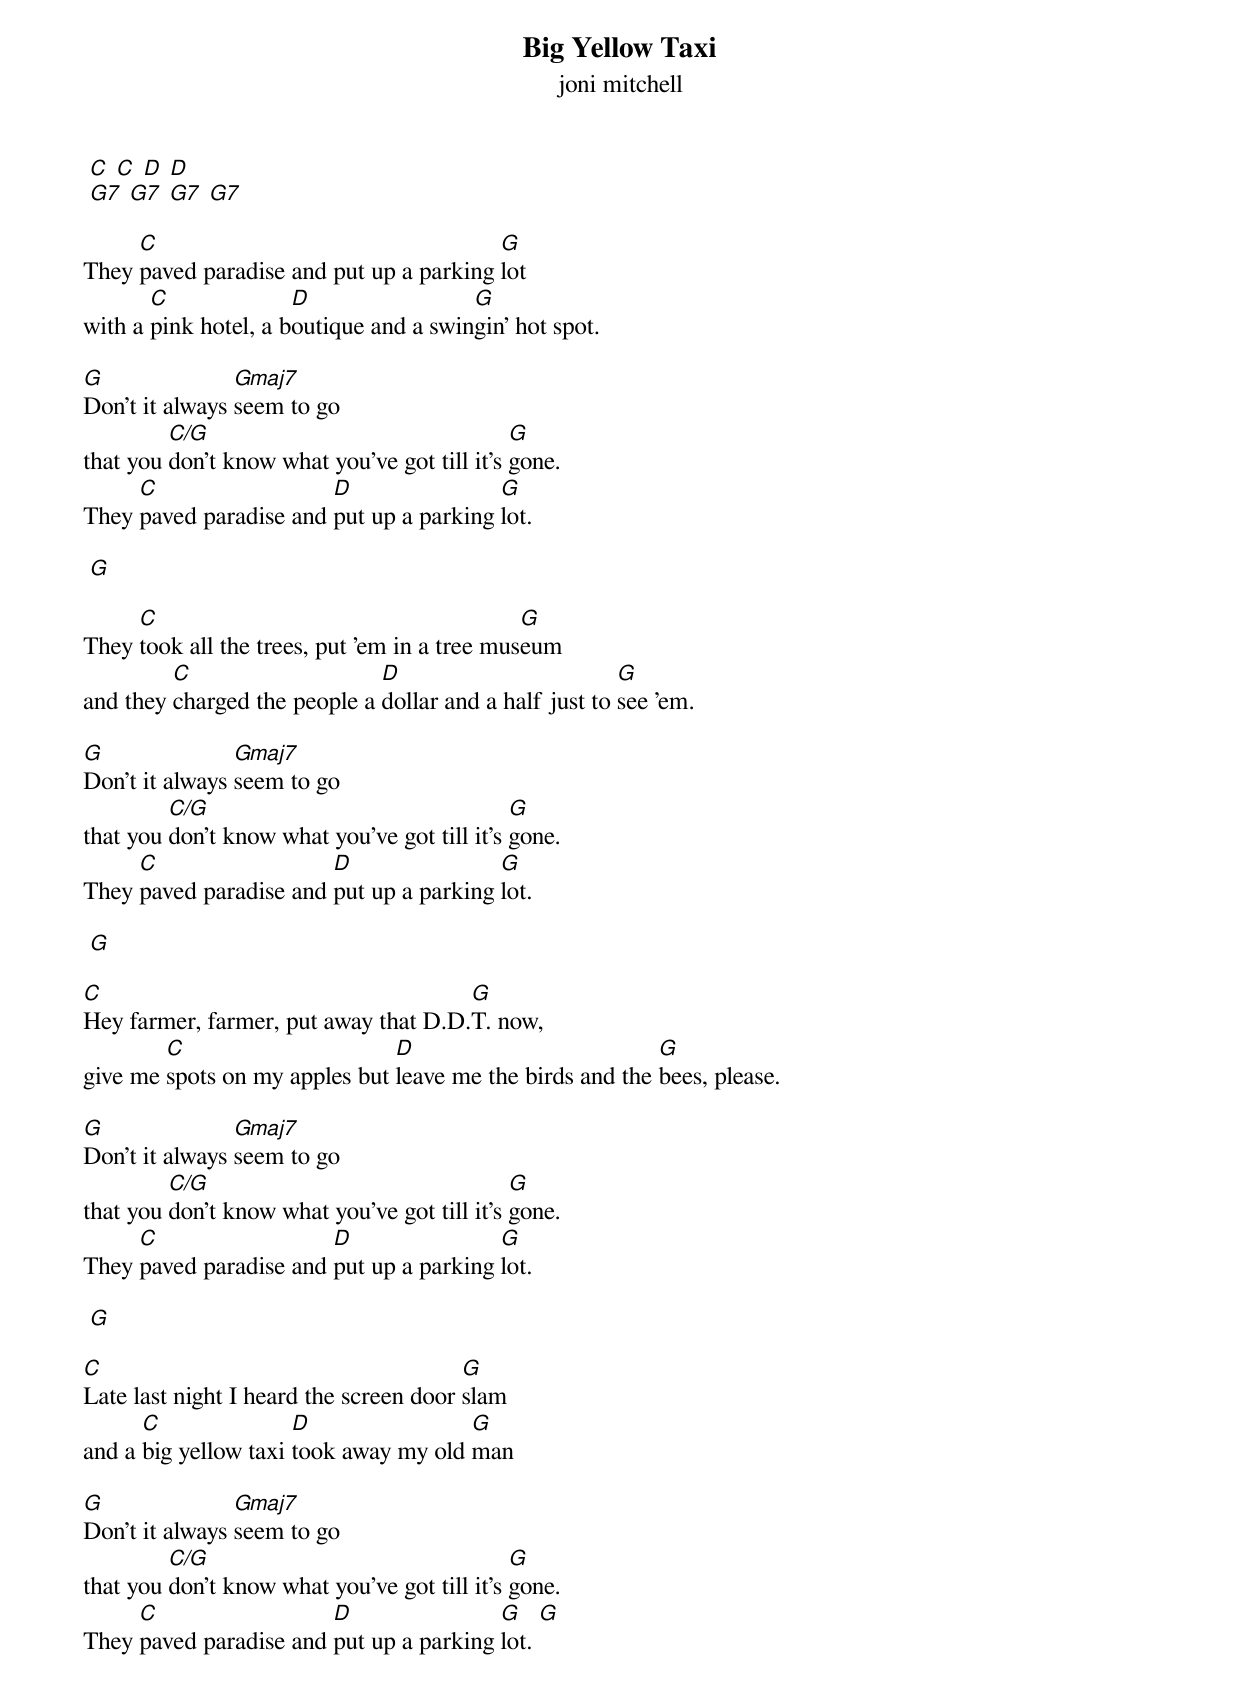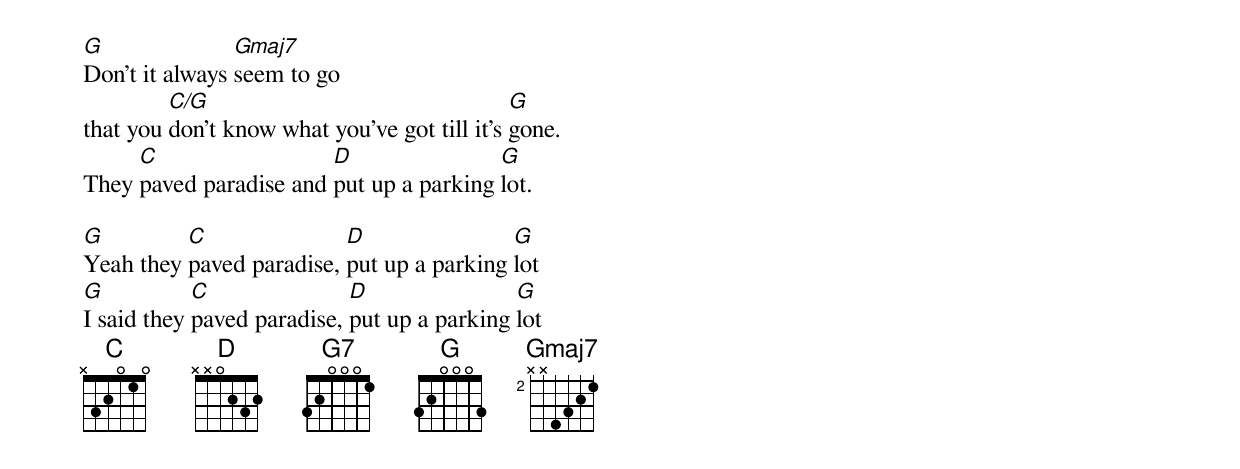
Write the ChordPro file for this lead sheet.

{title: Big Yellow Taxi}
{subtitle: joni mitchell}
 [C] [C] [D] [D]
 [G7] [G7] [G7] [G7]

They [C]paved paradise and put up a parking [G]lot
with a [C]pink hotel, a b[D]outique and a swin[G]gin' hot spot.

[G]Don't it always [Gmaj7]seem to go
that you [C/G]don't know what you've got till it's [G]gone.
They [C]paved paradise and [D]put up a parking [G]lot.

 [G]

They [C]took all the trees, put 'em in a tree mus[G]eum
and they [C]charged the people a [D]dollar and a half just to [G]see 'em.

[G]Don't it always [Gmaj7]seem to go
that you [C/G]don't know what you've got till it's [G]gone.
They [C]paved paradise and [D]put up a parking [G]lot.

 [G]

[C]Hey farmer, farmer, put away that D.D.[G]T. now,
give me [C]spots on my apples but [D]leave me the birds and the [G]bees, please.

[G]Don't it always [Gmaj7]seem to go
that you [C/G]don't know what you've got till it's [G]gone.
They [C]paved paradise and [D]put up a parking [G]lot.

 [G]

[C]Late last night I heard the screen door [G]slam
and a [C]big yellow taxi [D]took away my old [G]man

[G]Don't it always [Gmaj7]seem to go
that you [C/G]don't know what you've got till it's [G]gone.
They [C]paved paradise and [D]put up a parking [G]lot. [G]

[G]Don't it always [Gmaj7]seem to go
that you [C/G]don't know what you've got till it's [G]gone.
They [C]paved paradise and [D]put up a parking [G]lot.

[G]Yeah they [C]paved paradise, [D]put up a parking [G]lot
[G]I said they [C]paved paradise, [D]put up a parking [G]lot
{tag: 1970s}
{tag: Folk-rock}
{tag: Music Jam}
